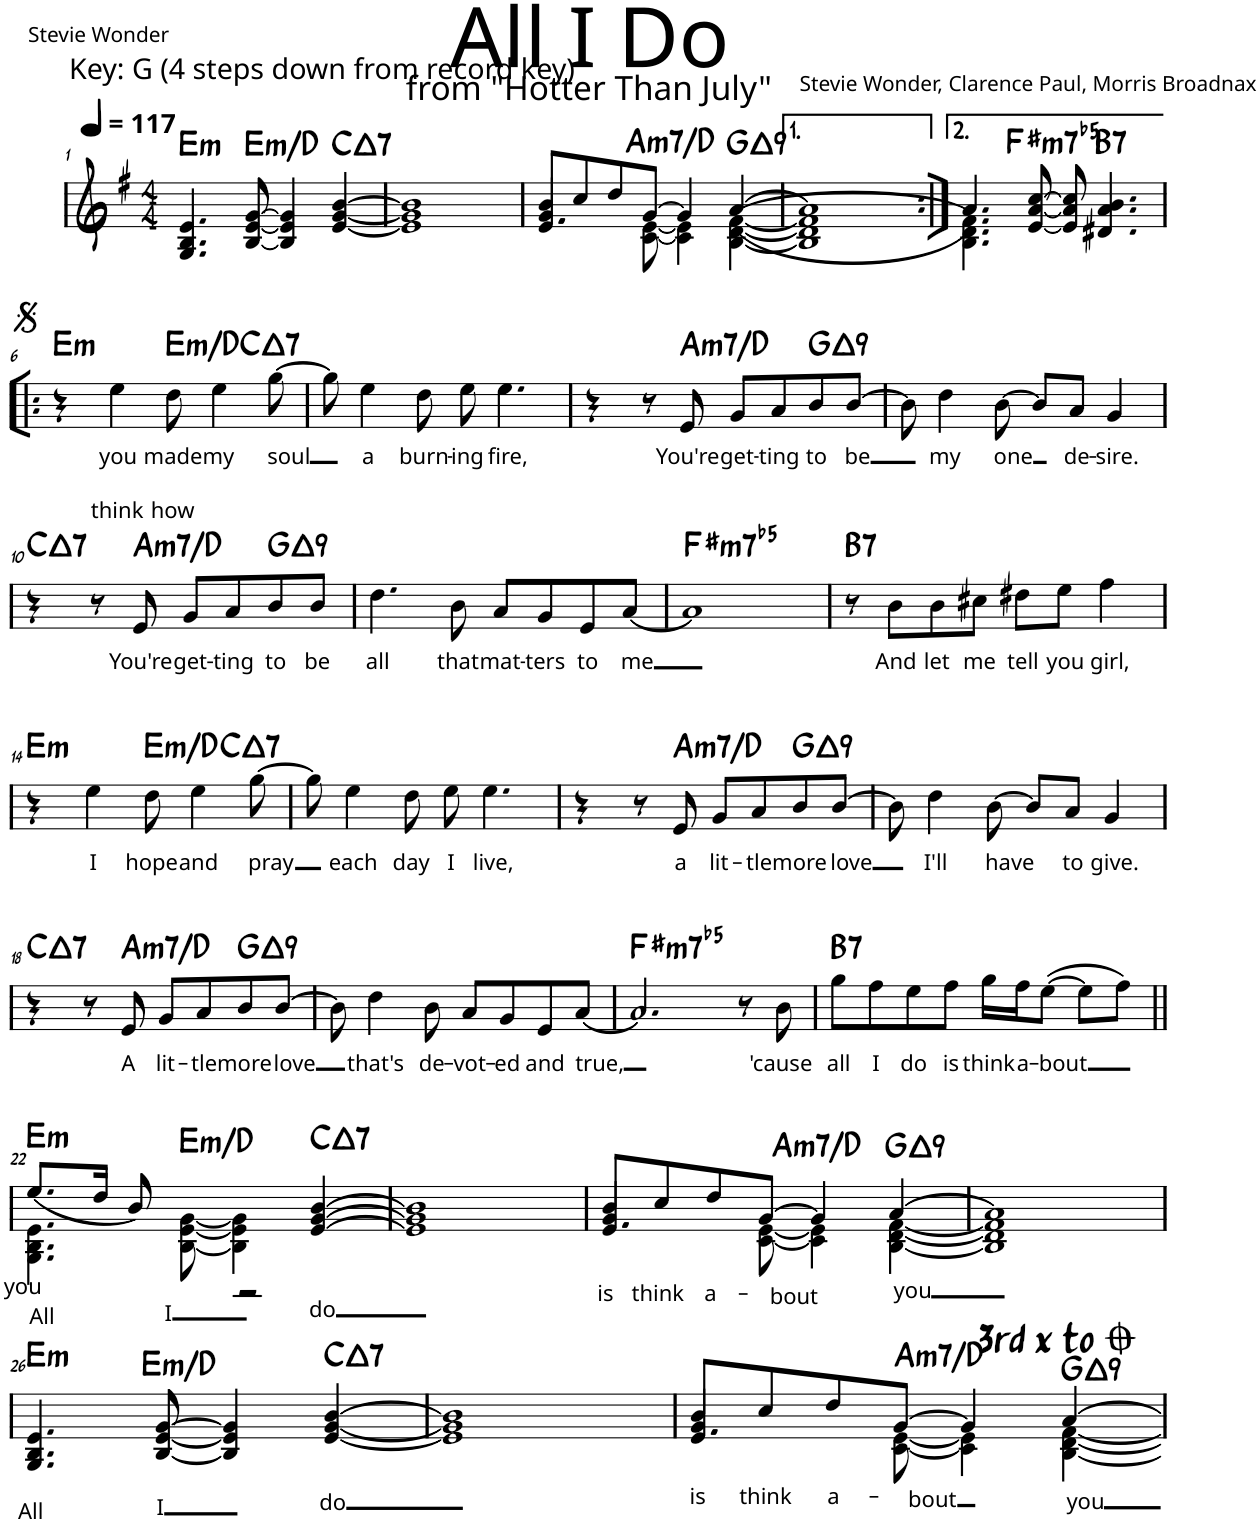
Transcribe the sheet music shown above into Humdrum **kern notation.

**kern	**text	**text	**harte
*part1	*part1	*part1	*part1
*staff1	*staff1	*staff1	*
*I"Piano	*	*	*
*I'Pno.	*	*	*
*clefG2	*	*	*
*k[f#]	*	*	*
*M4/4	*	*	*
*MM117	*	*	*
=1	=1	=1	=1
!LO:TX:a:t=Key&colon; G (4 steps down from record key)	!	!	!LO:H:kt=m
4.G/ 4.B/ 4.e/	.	.	E:min
!	!	!	!LO:H:kt=m
[8B/ [8e/ [8g/	.	.	E:min/b7
4B/] 4e/] 4g/]	.	.	.
!	!	!	!LO:H:kt=7
[4e/ [4g/ [4b/	.	.	C:maj7
=2	=2	=2	=2
1e] 1g] 1b]	.	.	.
=3	=3	=3	=3
*^	*	*	*
4.e/ 4.g/	8b/L	.	.	.
.	8cc/	.	.	.
.	8dd/	.	.	.
!	!	!	!	!LO:H:kt=m7
[8c\ [8e\	[8g/J	.	.	A:min7/4
4c\] 4e\]	4g/]	.	.	.
!	!	!	!	!LO:H:kt=9
([4B\ [4d\ [4f#\	([4a/	.	.	G:maj9
=4	=4	=4	=4	=4
1B] 1d] 1f#]	1a]	.	.	.
=5:|!	=5:|!	=5:|!	=5:|!	=5:|!
4.B\ 4.d\ 4.f#\)	4.a/)	.	.	.
!	!	!	!	!LO:H:kt=m7b5
[8e/ [8a/ [8cc/	2ryy	.	.	F#:hdim7
8e/] 8a/] 8cc/]	.	.	.	.
!	!	!	!	!LO:H:kt=7
4.d#X/ 4.a/ 4.b/	.	.	.	B:7
.	8ryy	.	.	.
!!LO:LB:g=z	!!
=6!|:	=6!|:	=6!|:	=6!|:	=6!|:
!	!	!	!	!LO:H:kt=m
4r	2.ryy	.	.	E:min
!	!	!LO:LY:b	!LO:LY:b	!
4ee\	.	you	think	.
!	!	!LO:LY:b	!LO:LY:b	!LO:H:kt=m
8dd\	.	made	how	E:min/b7
!	!	!LO:LY:b	!	!
4ee\	.	my	.	.
!	!	!	!	!LO:H:kt=7
.	4ryy	.	.	C:maj7
!	!	!LO:LY:b	!	!
[8gg\	.	soul	.	.
*v	*v	*	*	*
=7	=7	=7	=7
8gg\]	.	.	.
!	!LO:LY:b	!	!
4ee\	a	.	.
!	!LO:LY:b	!	!
8dd\	burn-	.	.
!	!LO:LY:b	!	!
8ee\	-ing	.	.
!	!LO:LY:b	!	!
4.ee\	fire,	.	.
=8	=8	=8	=8
4r	.	.	.
8r	.	.	.
!	!LO:LY:b	!	!LO:H:kt=m7
8e/	You're	.	A:min7/4
!	!LO:LY:b	!	!
8g/L	get-	.	.
!	!LO:LY:b	!	!
8a/	-ting	.	.
!	!LO:LY:b	!	!LO:H:kt=9
8b/	to	.	G:maj9
!	!LO:LY:b	!	!
[8b/J	be	.	.
=9	=9	=9	=9
8b\]	.	.	.
!	!LO:LY:b	!	!
4dd\	my	.	.
!	!LO:LY:b	!	!
[8b\	one	.	.
8b/L]	.	.	.
!	!LO:LY:b	!	!
8a/J	de-	.	.
!	!LO:LY:b	!	!
4g/	-sire.	.	.
!!LO:LB:g=z
=10	=10	=10	=10
!	!	!	!LO:H:kt=7
4r	.	.	C:maj7
8r	.	.	.
!	!LO:LY:b	!	!LO:H:kt=m7
8e/	You're	.	A:min7/4
!	!LO:LY:b	!	!
8g/L	get-	.	.
!	!LO:LY:b	!	!
8a/	-ting	.	.
!	!LO:LY:b	!	!LO:H:kt=9
8b/	to	.	G:maj9
!	!LO:LY:b	!	!
8b/J	be	.	.
=11	=11	=11	=11
!	!LO:LY:b	!	!
4.dd\	all	.	.
!	!LO:LY:b	!	!
8b\	that	.	.
!	!LO:LY:b	!	!
8a/L	mat-	.	.
!	!LO:LY:b	!	!
8g/	-ters	.	.
!	!LO:LY:b	!	!
8e/	to	.	.
!	!LO:LY:b	!	!
[8a/J	me	.	.
=12	=12	=12	=12
!	!	!	!LO:H:kt=m7b5
1a]	.	.	F#:hdim7
=13	=13	=13	=13
!	!	!	!LO:H:kt=7
8r	.	.	B:7
!	!LO:LY:b	!	!
8b\L	And	.	.
!	!LO:LY:b	!	!
8b\	let	.	.
!	!LO:LY:b	!	!
8cc#X\J	me	.	.
!	!LO:LY:b	!	!
8dd#X\L	tell	.	.
!	!LO:LY:b	!	!
8ee\J	you	.	.
!	!LO:LY:b	!	!
4ff#\	girl,	.	.
!!LO:LB:g=z
=14	=14	=14	=14
!	!	!	!LO:H:kt=m
*^	*	*	*
4r	2.ryy	.	.	E:min
!	!	!LO:LY:b	!	!
4ee\	.	I	.	.
!	!	!LO:LY:b	!	!LO:H:kt=m
8dd\	.	hope	.	E:min/b7
!	!	!LO:LY:b	!	!
4ee\	.	and	.	.
!	!	!	!	!LO:H:kt=7
.	4ryy	.	.	C:maj7
!	!	!LO:LY:b	!	!
[8gg\	.	pray	.	.
*v	*v	*	*	*
=15	=15	=15	=15
8gg\]	.	.	.
!	!LO:LY:b	!	!
4ee\	each	.	.
!	!LO:LY:b	!	!
8dd\	day	.	.
!	!LO:LY:b	!	!
8ee\	I	.	.
!	!LO:LY:b	!	!
4.ee\	live,	.	.
=16	=16	=16	=16
4r	.	.	.
8r	.	.	.
!	!LO:LY:b	!	!LO:H:kt=m7
8e/	a	.	A:min7/4
!	!LO:LY:b	!	!
8g/L	lit-	.	.
!	!LO:LY:b	!	!
8a/	-tle	.	.
!	!LO:LY:b	!	!LO:H:kt=9
8b/	more	.	G:maj9
!	!LO:LY:b	!	!
[8b/J	love	.	.
=17	=17	=17	=17
8b\]	.	.	.
!	!LO:LY:b	!	!
4dd\	I'll	.	.
!	!LO:LY:b	!	!
[8b\	have	.	.
8b/L]	.	.	.
!	!LO:LY:b	!	!
8a/J	to	.	.
!	!LO:LY:b	!	!
4g/	give.	.	.
!!LO:LB:g=z
=18	=18	=18	=18
!	!	!	!LO:H:kt=7
4r	.	.	C:maj7
8r	.	.	.
!	!LO:LY:b	!	!LO:H:kt=m7
8e/	A	.	A:min7/4
!	!LO:LY:b	!	!
8g/L	lit-	.	.
!	!LO:LY:b	!	!
8a/	-tle	.	.
!	!LO:LY:b	!	!LO:H:kt=9
8b/	more	.	G:maj9
!	!LO:LY:b	!	!
[8b/J	love	.	.
=19	=19	=19	=19
8b\]	.	.	.
!	!LO:LY:b	!	!
4dd\	that's	.	.
!	!LO:LY:b	!	!
8b\	de-	.	.
!	!LO:LY:b	!	!
8a/L	-vot-	.	.
!	!LO:LY:b	!	!
8g/	-ed	.	.
!	!LO:LY:b	!	!
8e/	and	.	.
!	!LO:LY:b	!	!
[8a/J	true,	.	.
=20	=20	=20	=20
!	!	!	!LO:H:kt=m7b5
2.a/]	.	.	F#:hdim7
8r	.	.	.
!	!LO:LY:b	!	!
8b\	'cause	.	.
=21	=21	=21	=21
!	!LO:LY:b	!	!LO:H:kt=7
8gg\L	all	.	B:7
!	!LO:LY:b	!	!
8ff#\	I	.	.
!	!LO:LY:b	!	!
8ee\	do	.	.
!	!LO:LY:b	!	!
8ff#\J	is	.	.
!	!LO:LY:b	!	!
16gg\LL	think	.	.
!	!LO:LY:b	!	!
16ff#\J	a-	.	.
!	!LO:LY:b	!	!
([8ee\J	-bout	.	.
8ee\L]	.	.	.
8ff#\J)	.	.	.
!!LO:LB:g=z
=22||	=22||	=22||	=22||
!	!LO:LY:b	!LO:LY:b	!LO:H:kt=m
*^	*	*	*
4.G\ 4.B\ 4.e\	(<8.ee/L	you	All	E:min
.	16dd/Jk	.	.	.
.	8b/)	.	.	.
!	!	!	!LO:LY:b	!LO:H:kt=m
[8B\ [8e\ [8g\	8ryy	.	I	E:min/b7
4B\] 4e\] 4g\]	2r	.	.	.
!	!	!	!LO:LY:b	!LO:H:kt=7
[4e/ [4g/ [4b/	.	.	do	C:maj7
*v	*v	*	*	*
=23	=23	=23	=23
1e] 1g] 1b]	.	.	.
=24	=24	=24	=24
*^	*	*	*
!	!	!LO:LY:b	!	!
4.e/ 4.g/	8b/L	is	.	.
!	!	!LO:LY:b	!	!
.	8cc/	think	.	.
!	!	!LO:LY:b	!	!
.	8dd/	a-	.	.
!	!	!LO:LY:b	!	!LO:H:kt=m7
[8c\ [8e\	[8g/J	-bout	.	A:min7/4
4c\] 4e\]	4g/]	.	.	.
!	!	!LO:LY:b	!	!LO:H:kt=9
[4B\ [4d\ [4f#\	[4a/	you	.	G:maj9
=25	=25	=25	=25	=25
1B] 1d] 1f#]	1a]	.	.	.
!!LO:LB:g=z	!!
=26	=26	=26	=26	=26
!	!	!	!LO:LY:b	!LO:H:kt=m
*v	*v	*	*	*
4.G/ 4.B/ 4.e/	.	All	E:min
!	!	!LO:LY:b	!LO:H:kt=m
[8B/ [8e/ [8g/	.	I	E:min/b7
4B/] 4e/] 4g/]	.	.	.
!	!	!LO:LY:b	!LO:H:kt=7
[4e/ [4g/ [4b/	.	do	C:maj7
=27	=27	=27	=27
1e] 1g] 1b]	.	.	.
=28	=28	=28	=28
*^	*	*	*
!	!	!LO:LY:b	!	!
4.e/ 4.g/	8b/L	is	.	.
!	!	!LO:LY:b	!	!
.	8cc/	think	.	.
!	!	!LO:LY:b	!	!
.	8dd/	a-	.	.
!	!	!LO:LY:b	!	!LO:H:kt=m7
[8c\ [8e\	[8g/J	-bout	.	A:min7/4
4c\] 4e\]	4g/]	.	.	.
!	!	!LO:LY:b	!	!LO:H:kt=9
[4B\ [4d\ [4f#\	[4a/	you	.	G:maj9
*v	*v	*	*	*
=	=	=	=
*-	*-	*-	*-
